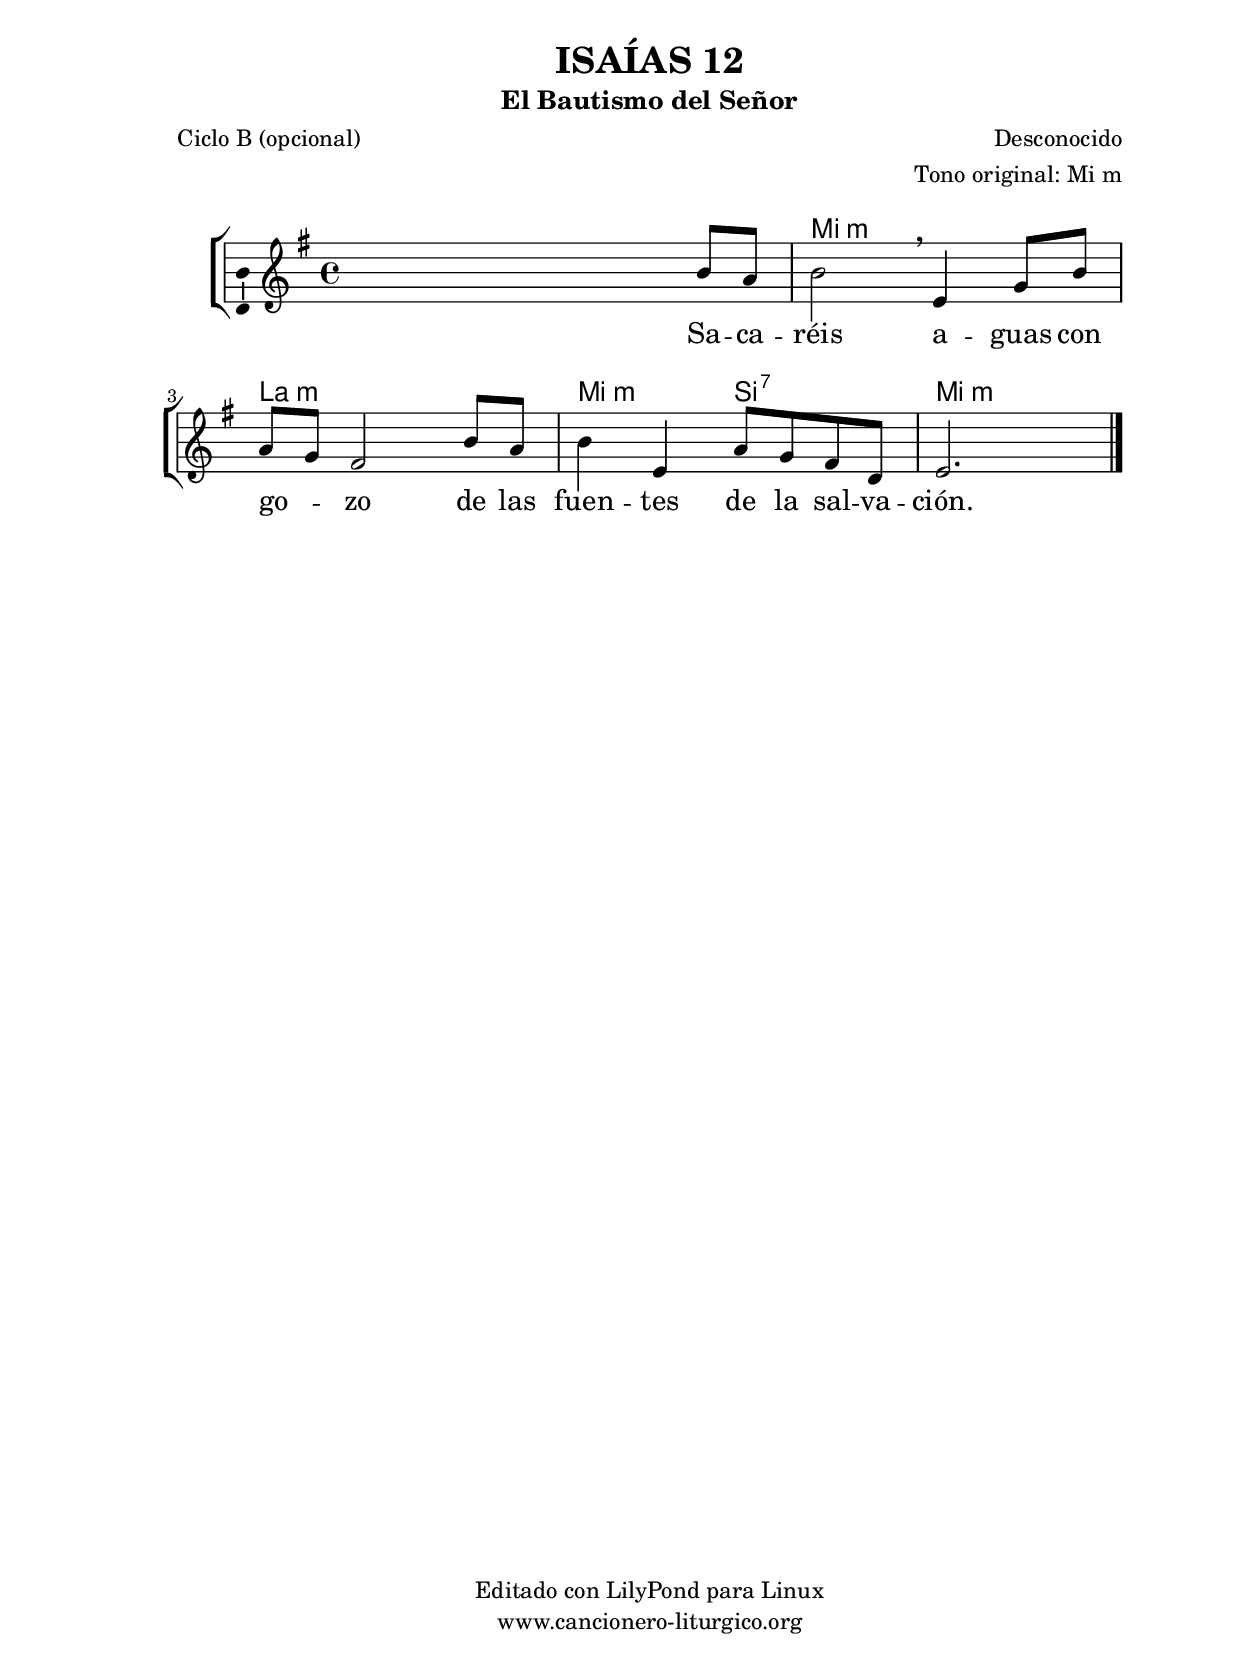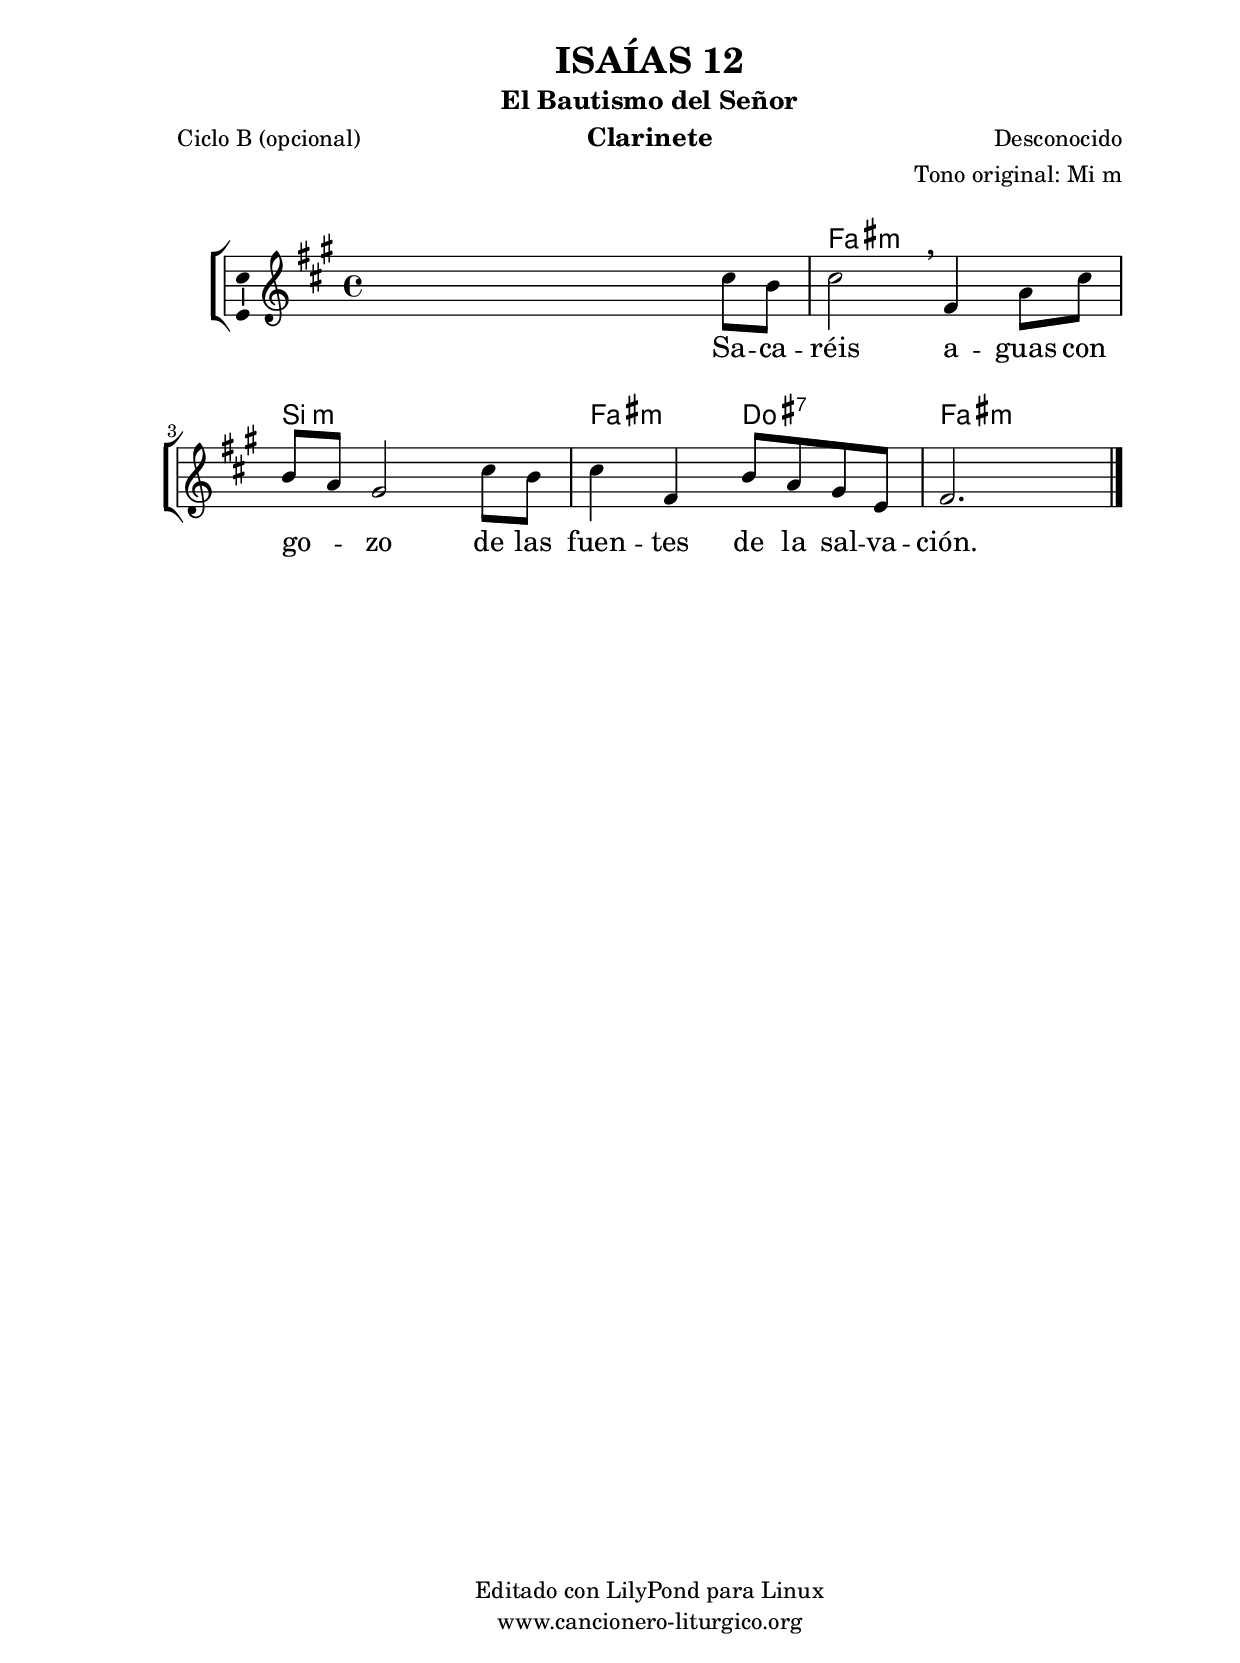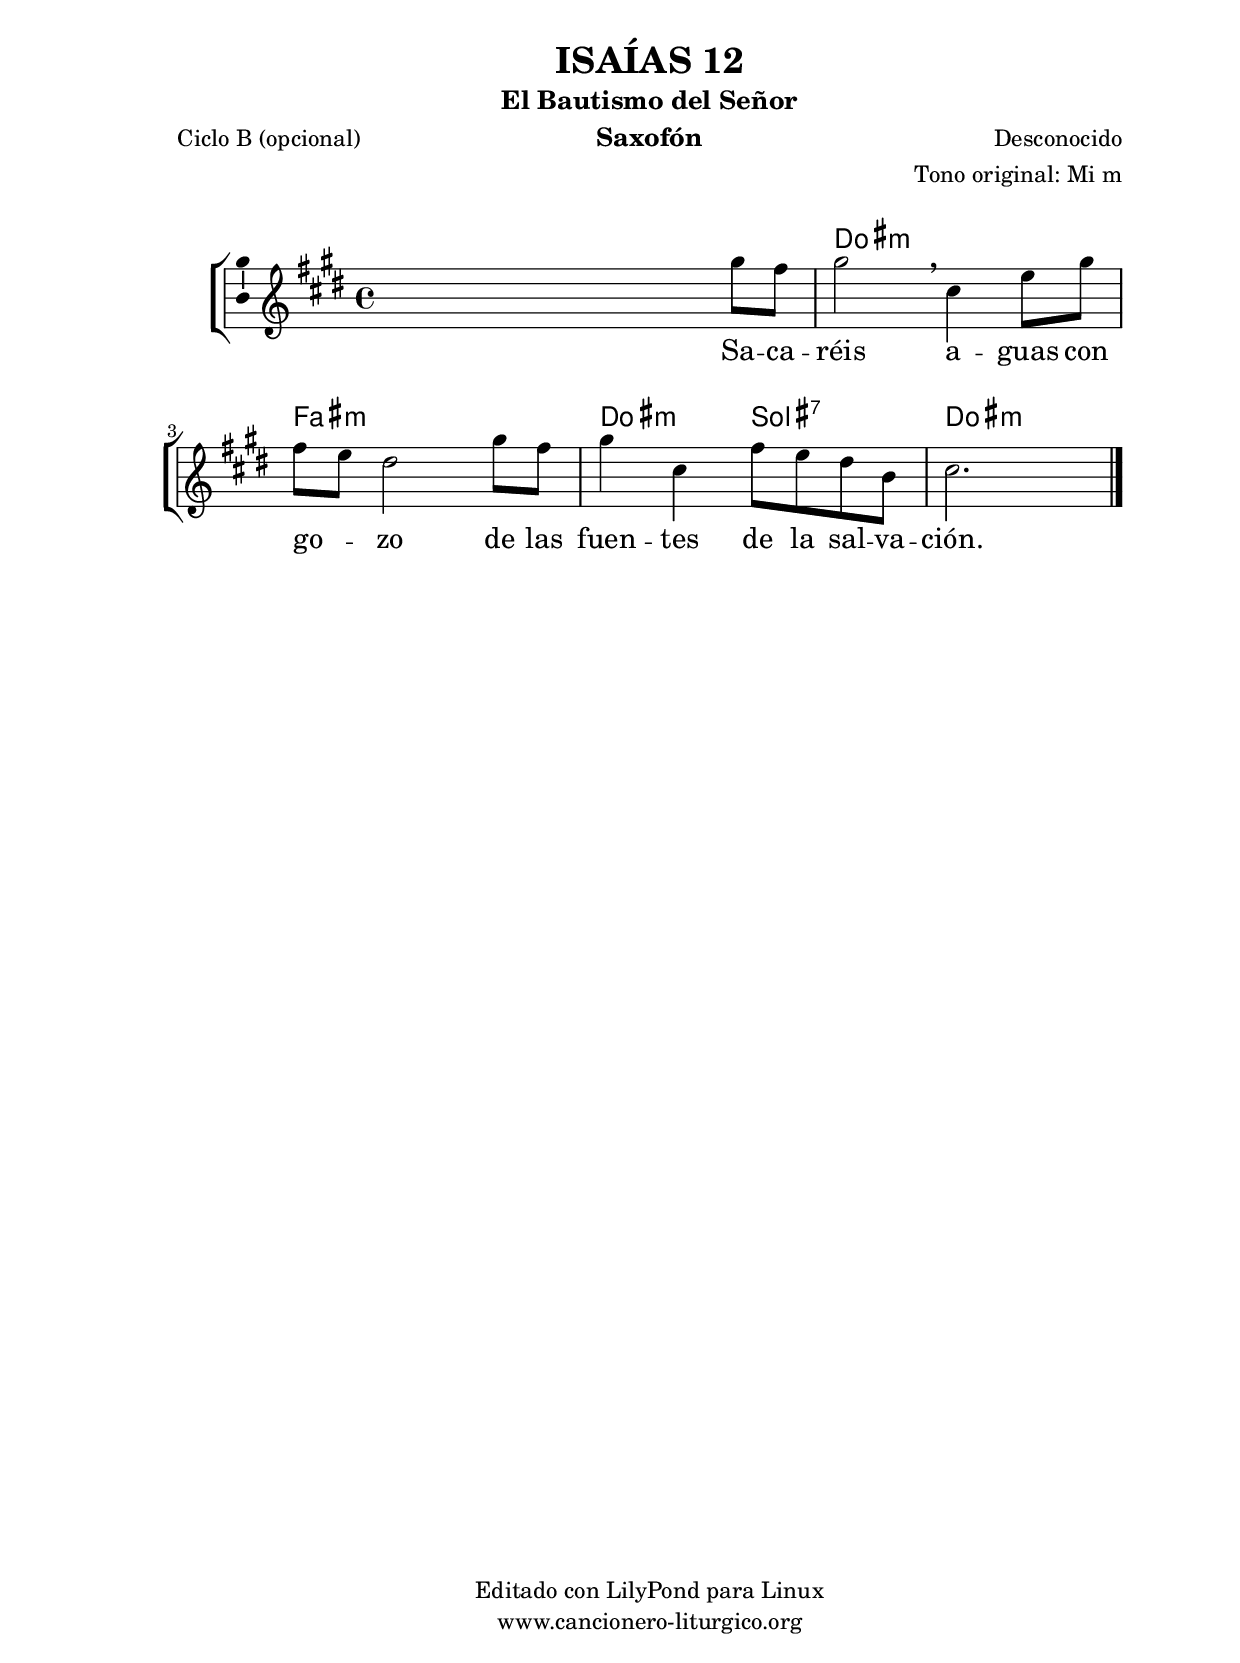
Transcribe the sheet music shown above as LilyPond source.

%
%para convertir .midi en .wav:
%timidity filename.midi -Ow -o finename.wav
%
%
%Para convertir de .wav a .mp3:
%lame -h -m j filename.wav
%
%
%para escuchar el midi:
%timidity nombrefichero.midi
%


%versión de lilypond para la que se ha escrito esta partitura:
\version "2.16.0"

	%Tamaño papel
	#(set-default-paper-size "a4")
	%Tamaño partitura
	#(set-global-staff-size 20)
	%No responde al pulsar sobre una nota
	#(ly:set-option 'point-and-click #f)

%parámetros del encabezamiento:
\header {
	title = "ISAÍAS 12"
	subtitle = "El Bautismo del Señor"
	composer = "Desconocido"
	poet = "Ciclo B (opcional)"
	meter = ""
	arranger = "Tono original: Mi m"
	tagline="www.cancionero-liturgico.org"
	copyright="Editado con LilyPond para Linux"
	tiempo = "Navidad"
	usos = "Salmo"
	letra = "Sacaréis aguas con gozo de las fuentes de la salvación."
	}

%parámetros asociados al papel:
\paper  {
	oddHeaderMarkup = \markup {\fill-line { \on-the-fly #not-first-page \fromproperty #'header:title \on-the-fly #not-first-page \fromproperty #'header:composer }}
	evenHeaderMarkup = \markup {\fill-line { \fromproperty #'header:composer \fromproperty #'header:title }}
	#(set-paper-size "a4")
	print-page-number = ##f
	first-page-number = 1
	print-first-page-number = ##f
%	head-separation = 3.0 \cm
	top-margin = 2.0 \cm
	bottom-margin = 0.5\cm
%%%	bottom-margin = -1.0\cm
	left-margin = 3.0 \cm
	line-width = 16.0 \cm 
	indent = 8\mm
	interscoreline = 2.\mm
	between-system-space = 15\mm
%	para que las partituras no llenen la hoja:
	ragged-bottom = ##t
%	idem para la última hoja:
	ragged-last-bottom = ##f
%	para que las partituras llenen el ancho del papel:
	ragged-last = ##f
	after-title-space = 2.5 \cm
%page-count=1
system-count=2

	%Flexible Vertical Spacing
%	markup-markup-spacing =
%	#'((basic-distance . 15) (minimum-distance . 15) (padding . 3))
	markup-system-spacing =
	#'((basic-distance . 15) (minimum-distance . 15) (padding . 3))
	system-system-spacing =
	#'((basic-distance . 15) (minimum-distance . 15) (padding . 3))
	score-system-spacing =
	#'((basic-distance . 15) (minimum-distance . 15) (padding . 5))
%	top-system-spacing = % header
%	#'((basic-distance . 8) (minimum-distance . 0) (padding . 3))
%	top-markup-spacing =
%	#'((basic-distance . 20) (minimum-distance . 20) (padding . 3))
	last-bottom-spacing = % footer
	#'((basic-distance . 5) (minimum-distance . 5) (padding . 3))
%	score-markup-spacing =
%	#'((basic-distance . 16) (minimum-distance . 13) (padding . 3))

	}


%parámetros que afectan a toda la partitura:
global =  {
	%clave de sol (G):
	\clef G
	%armadura:
%	\transpose f g
	\key e \minor
	\tempo 4=100
	\set Score.tempoHideNote = ##t
	}


acordes = {
	\italianChords
	\chordmode {
%	\transpose c d
{

s1
e1:m a:m e2:m b:7 e1:m

	}
	}
}

melodia = 
%	\transpose f g
{
	\relative c''{

\time 4/4
s2 s4 b8 a
b2 \breathe e,4 g8 b
a8 g fis2 b8 a
b4 e, a8 g fis d
e2. s4

	\bar "|."
	}
	}


texto = \lyricmode {
Sa -- ca -- réis a -- guas con go -- _ zo
de las fuen -- tes de la sal -- va -- ción.
	}


acordesStaff = \context ChordNames = acordesStaff <<
	\set chordChanges = ##t
	\acordes
	>>


vozStaff = \context Voice = vozStaff
\with {\consists "Ambitus_engraver"}
<<
%	\set Staff.instrumentName = ""
%	\set Staff.shortInstrumentName = ""
%	\set Staff.midiInstrument = #"clarinet"
%	\set Staff.midiInstrument = #"cello"
%	\set Staff.midiInstrument = #"flute"
	\set Staff.midiInstrument = #"electric guitar (jazz)"
%	\set Staff.midiInstrument = #"english horn"
%	\set Staff.midiInstrument = #"violin"
%	\set Staff.midiInstrument = #"glockenspiel"
	\set Staff.midiMinimumVolume = #0.7
	\set Staff.midiMaximumVolume = #0.9
	\global
	\melodia
	>>


textoStaff = \context Lyrics = textoStaff <<
	\lyricsto vozStaff \texto
	>>

\book {
	\score {
		\context ChoirStaff {
			\override StaffGroup.SystemStartBracket #'collapse-height = #1
			\override Score.SystemStartBar #'collapse-height = #1
			<<
			\acordesStaff
			\vozStaff
			\textoStaff
			>>
			}
		\layout {
	    		\context {
				\Lyrics
				\override LyricText #'font-size = #2
				}
	   		 \context {
				\Score
				%fontSize = #3
				\override StaffSymbol #'staff-space = #(magstep +3)
				%\override Beam #'thickness = #0.55
				%\override SpacingSpanner #'spacing-increment = #1.0
				%\override Slur #'height-limit = #1.5
				}
			}
		}
	\score {
		\unfoldRepeats
		\context ChoirStaff {
			<<
			\acordesStaff
			\vozStaff
			>>
			}
		\midi {
	  		\context {
	  			\Score
				tempoWholesPerMinute = #(ly:make-moment 70 4)
				}
			}
		}
	}

%Partitura para clarinete
#(define output-suffix "C")
\book {
	\header{
		instrument = "Clarinete"
		}
	\score {
		\context ChoirStaff {
			\override StaffGroup.SystemStartBracket #'collapse-height = #1
			\override Score.SystemStartBar #'collapse-height = #1
\transpose c d
			<<
			\acordesStaff
			\vozStaff
			\textoStaff
			>>
			}
		\layout {
	    		\context {
				\Lyrics
				\override LyricText #'font-size = #2
				}
	   		 \context {
				\Score
				%fontSize = #3
				\override StaffSymbol #'staff-space = #(magstep +3)
				%\override Beam #'thickness = #0.55
				%\override SpacingSpanner #'spacing-increment = #1.0
				%\override Slur #'height-limit = #1.5
				}
			}
		}
	}

%Partitura para saxofón
#(define output-suffix "S")
\book {
	\header{
		instrument = "Saxofón"
		}
	\score {
		\context ChoirStaff {
			\override StaffGroup.SystemStartBracket #'collapse-height = #1
			\override Score.SystemStartBar #'collapse-height = #1
\transpose c a
			<<
			\acordesStaff
			\vozStaff
			\textoStaff
			>>
			}
		\layout {
	    		\context {
				\Lyrics
				\override LyricText #'font-size = #2
				}
	   		 \context {
				\Score
				%fontSize = #3
				\override StaffSymbol #'staff-space = #(magstep +3)
				%\override Beam #'thickness = #0.55
				%\override SpacingSpanner #'spacing-increment = #1.0
				%\override Slur #'height-limit = #1.5
				}
			}
		}
	}

